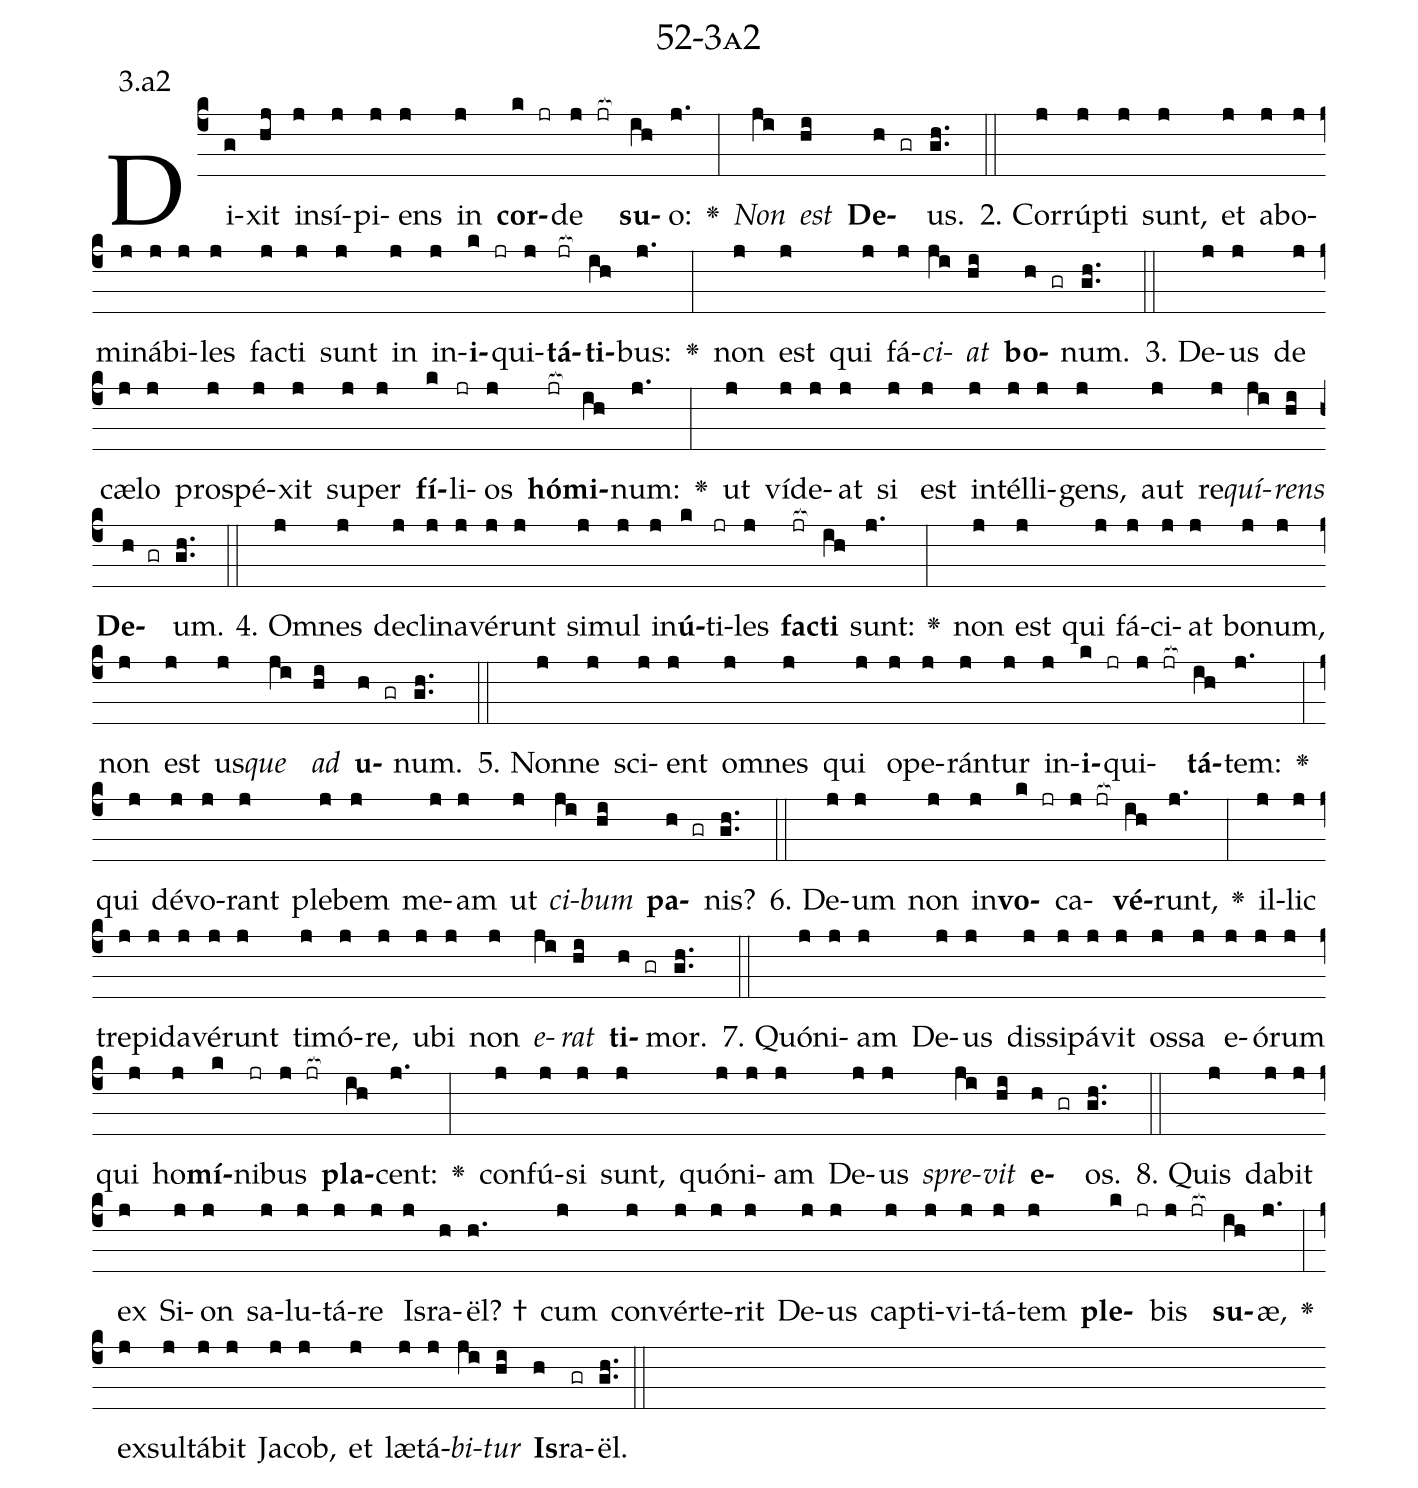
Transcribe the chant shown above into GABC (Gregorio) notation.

name: 52-3a2;
annotation: 3.a2;
%%
(c4)Di(g)xit(hj) in(j)sí(j)pi(j)ens(j) in(j) <b>cor</b>(k jr)de(j jr[ocb:1{]) <b>su</b>(ih[ocb:0}])o:(j.) <v>\greheightstar</v>(:) <i>Non</i>(ji) <i>est</i>(hi) <b>De</b>(h gr)us.(gh..) (::)
2. Cor(j)rúp(j)ti(j) sunt,(j) et(j) ab(j)o(j)mi(j)ná(j)bi(j)les(j) fac(j)ti(j) sunt(j) in(j) in(j)<b>i</b>(k jr)qui(j)<b>tá</b>(jr[ocb:1{])<b>ti</b>(ih[ocb:0}])bus:(j.) <v>\greheightstar</v>(:) non(j) est(j) qui(j) fá(j)<i>ci</i>(ji)<i>at</i>(hi) <b>bo</b>(h gr)num.(gh..) (::)
3. De(j)us(j) de(j) cæ(j)lo(j) pro(j)spé(j)xit(j) su(j)per(j) <b>fí</b>(k)li(jr)os(j) <b>hó</b>(jr[ocb:1{])<b>mi</b>(ih[ocb:0}])num:(j.) <v>\greheightstar</v>(:) ut(j) ví(j)de(j)at(j) si(j) est(j) in(j)tél(j)li(j)gens,(j) aut(j) re(j)<i>quí</i>(ji)<i>rens</i>(hi) <b>De</b>(h gr)um.(gh..) (::)
4. Om(j)nes(j) de(j)cli(j)na(j)vé(j)runt(j) si(j)mul(j) in(j)<b>ú</b>(k)ti(jr)les(j) <b>fac</b>(jr[ocb:1{])<b>ti</b>(ih[ocb:0}]) sunt:(j.) <v>\greheightstar</v>(:) non(j) est(j) qui(j) fá(j)ci(j)at(j) bo(j)num,(j) non(j) est(j) us(j)<i>que</i>(ji) <i>ad</i>(hi) <b>u</b>(h gr)num.(gh..) (::)
5. Non(j)ne(j) sci(j)ent(j) om(j)nes(j) qui(j) o(j)pe(j)rán(j)tur(j) in(j)<b>i</b>(k jr)qui(j jr[ocb:1{])<b>tá</b>(ih[ocb:0}])tem:(j.) <v>\greheightstar</v>(:) qui(j) dé(j)vo(j)rant(j) ple(j)bem(j) me(j)am(j) ut(j) <i>ci</i>(ji)<i>bum</i>(hi) <b>pa</b>(h gr)nis?(gh..) (::)
6. De(j)um(j) non(j) in(j)<b>vo</b>(k jr)ca(j jr[ocb:1{])<b>vé</b>(ih[ocb:0}])runt,(j.) <v>\greheightstar</v>(:) il(j)lic(j) tre(j)pi(j)da(j)vé(j)runt(j) ti(j)mó(j)re,(j) u(j)bi(j) non(j) <i>e</i>(ji)<i>rat</i>(hi) <b>ti</b>(h gr)mor.(gh..) (::)
7. Quón(j)i(j)am(j) De(j)us(j) dis(j)si(j)pá(j)vit(j) os(j)sa(j) e(j)ó(j)rum(j) qui(j) ho(j)<b>mí</b>(k)ni(jr)bus(j jr[ocb:1{]) <b>pla</b>(ih[ocb:0}])cent:(j.) <v>\greheightstar</v>(:) con(j)fú(j)si(j) sunt,(j) quón(j)i(j)am(j) De(j)us(j) <i>spre</i>(ji)<i>vit</i>(hi) <b>e</b>(h gr)os.(gh..) (::)
8. Quis(j) da(j)bit(j) ex(j) Si(j)on(j) sa(j)lu(j)tá(j)re(j) Is(j)ra(h)ël? †(h.) cum(j) con(j)vér(j)te(j)rit(j) De(j)us(j) cap(j)ti(j)vi(j)tá(j)tem(j) <b>ple</b>(k jr)bis(j jr[ocb:1{]) <b>su</b>(ih[ocb:0}])æ,(j.) <v>\greheightstar</v>(:) ex(j)sul(j)tá(j)bit(j) Ja(j)cob,(j) et(j) læ(j)tá(j)<i>bi</i>(ji)<i>tur</i>(hi) <b>Is</b>(h)ra(gr)ël.(gh..) (::)
